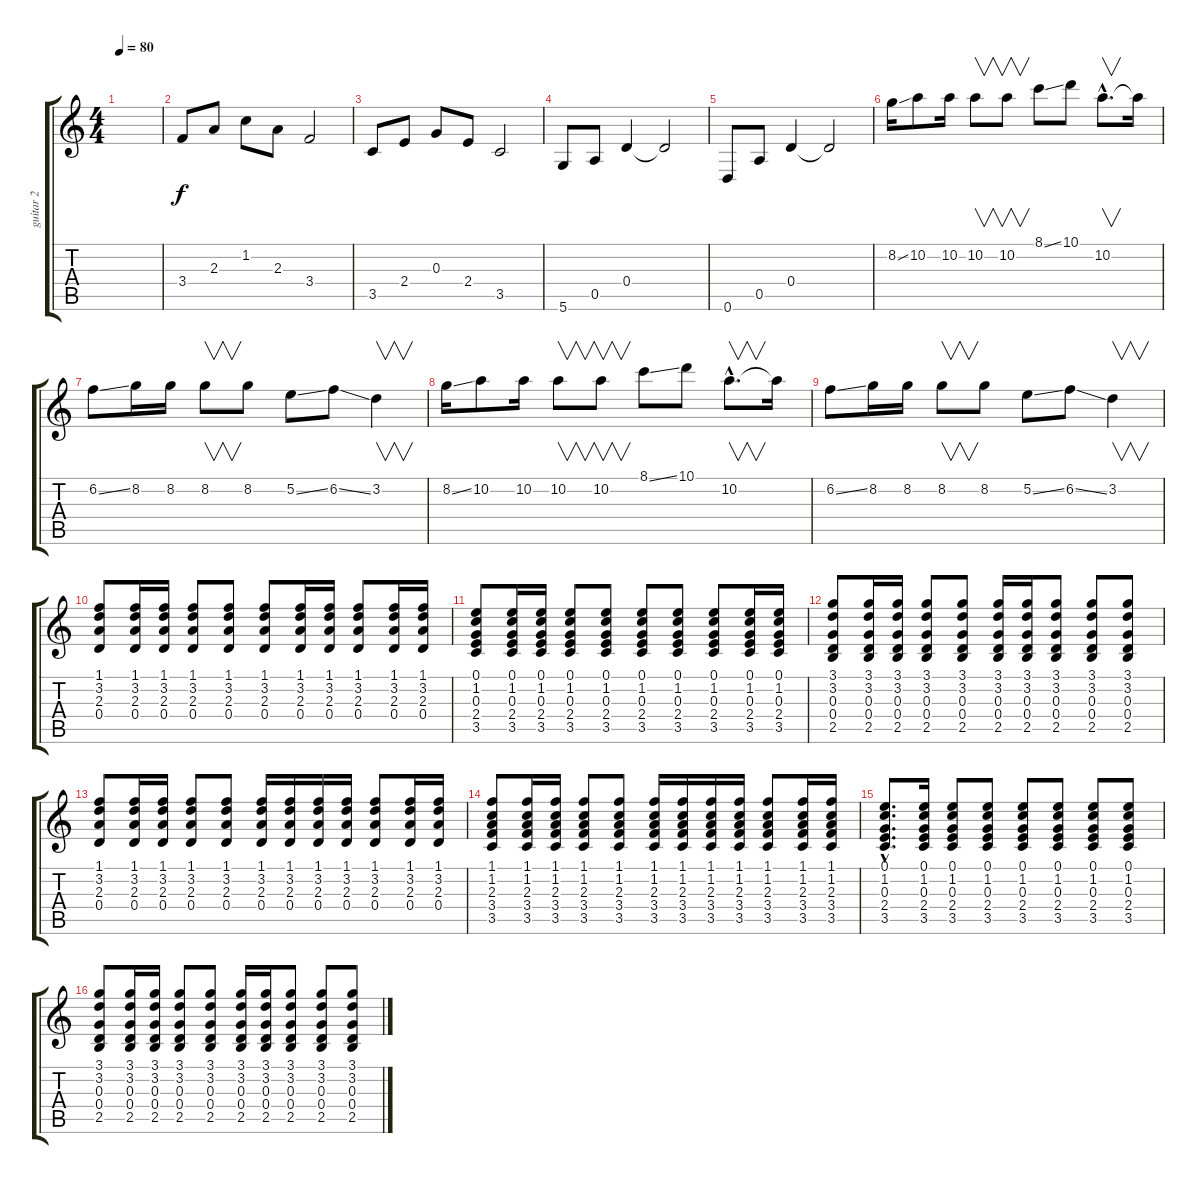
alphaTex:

\track ("guitar 2 " "guitar 2 ") {instrument acousticguitarsteel}
\staff {score tabs}
\tuning (E4 B3 G3 D3 A2 D2) {hide}
\ts (4 4)
\tempo 80
\clef g2
\ks c
|
3.4.8 2.3.8 1.2.8 2.3.8 3.4.2 |
3.5.8 2.4.8 0.3.8 2.4.8 3.5.2 |
5.6.8 0.5.8 0.4.4 0.4{t}.2 |
0.6.8 0.5.8 0.4.4 0.4{t}.2 |
8.2{ss}.16 10.2.8 10.2.16 10.2.8{v} 10.2.8{v} 8.1{ss}.8 10.1.8 10.2{hac}.8{v d} 10.2{t}.16 |
6.2{ss}.8 8.2.16 8.2.16 8.2.8{v} 8.2.8 5.2{ss}.8 6.2{ss}.8 3.2.4{v} |
8.2{ss}.16 10.2.8 10.2.16 10.2.8{v} 10.2.8{v} 8.1{ss}.8 10.1.8 10.2{hac}.8{v d} 10.2{t}.16 |
6.2{ss}.8 8.2.16 8.2.16 8.2.8{v} 8.2.8 5.2{ss}.8 6.2{ss}.8 3.2.4{v} |
(1.1 3.2 2.3 0.4).8{volume 6} (1.1 3.2 2.3 0.4).16 (1.1 3.2 2.3 0.4).16 (1.1 3.2 2.3 0.4).8 (1.1 3.2 2.3 0.4).8 (1.1 3.2 2.3 0.4).8 (1.1 3.2 2.3 0.4).16 (1.1 3.2 2.3 0.4).16 (1.1 3.2 2.3 0.4).8 (1.1 3.2 2.3 0.4).16 (1.1 3.2 2.3 0.4).16 |
(0.1 1.2 0.3 2.4 3.5).8 (0.1 1.2 0.3 2.4 3.5).16 (0.1 1.2 0.3 2.4 3.5).16 (0.1 1.2 0.3 2.4 3.5).8 (0.1 1.2 0.3 2.4 3.5).8 (0.1 1.2 0.3 2.4 3.5).8 (0.1 1.2 0.3 2.4 3.5).8 (0.1 1.2 0.3 2.4 3.5).8 (0.1 1.2 0.3 2.4 3.5).16 (0.1 1.2 0.3 2.4 3.5).16 |
(3.1 3.2 0.3 0.4 2.5).8 (3.1 3.2 0.3 0.4 2.5).16 (3.1 3.2 0.3 0.4 2.5).16 (3.1 3.2 0.3 0.4 2.5).8 (3.1 3.2 0.3 0.4 2.5).8 (3.1 3.2 0.3 0.4 2.5).16 (3.1 3.2 0.3 0.4 2.5).16 (3.1 3.2 0.3 0.4 2.5).8 (3.1 3.2 0.3 0.4 2.5).8 (3.1 3.2 0.3 0.4 2.5).8 |
(1.1 3.2 2.3 0.4).8 (1.1 3.2 2.3 0.4).16 (1.1 3.2 2.3 0.4).16 (1.1 3.2 2.3 0.4).8 (1.1 3.2 2.3 0.4).8 (1.1 3.2 2.3 0.4).16 (1.1 3.2 2.3 0.4).16 (1.1 3.2 2.3 0.4).16 (1.1 3.2 2.3 0.4).16 (1.1 3.2 2.3 0.4).8 (1.1 3.2 2.3 0.4).16 (1.1 3.2 2.3 0.4).16 |
(1.1 1.2 2.3 3.4 3.5).8 (1.1 1.2 2.3 3.4 3.5).16 (1.1 1.2 2.3 3.4 3.5).16 (1.1 1.2 2.3 3.4 3.5).8 (1.1 1.2 2.3 3.4 3.5).8 (1.1 1.2 2.3 3.4 3.5).16 (1.1 1.2 2.3 3.4 3.5).16 (1.1 1.2 2.3 3.4 3.5).16 (1.1 1.2 2.3 3.4 3.5).16 (1.1 1.2 2.3 3.4 3.5).8 (1.1 1.2 2.3 3.4 3.5).16 (1.1 1.2 2.3 3.4 3.5).16 |
(0.1{hac} 1.2{hac} 0.3{hac} 2.4{hac} 3.5{hac}).8{d} (0.1 1.2 0.3 2.4 3.5).16 (0.1 1.2 0.3 2.4 3.5).8 (0.1 1.2 0.3 2.4 3.5).8 (0.1 1.2 0.3 2.4 3.5).8 (0.1 1.2 0.3 2.4 3.5).8 (0.1 1.2 0.3 2.4 3.5).8 (0.1 1.2 0.3 2.4 3.5).8 |
(3.1 3.2 0.3 0.4 2.5).8 (3.1 3.2 0.3 0.4 2.5).16 (3.1 3.2 0.3 0.4 2.5).16 (3.1 3.2 0.3 0.4 2.5).8 (3.1 3.2 0.3 0.4 2.5).8 (3.1 3.2 0.3 0.4 2.5).16 (3.1 3.2 0.3 0.4 2.5).16 (3.1 3.2 0.3 0.4 2.5).8 (3.1 3.2 0.3 0.4 2.5).8 (3.1 3.2 0.3 0.4 2.5).8
